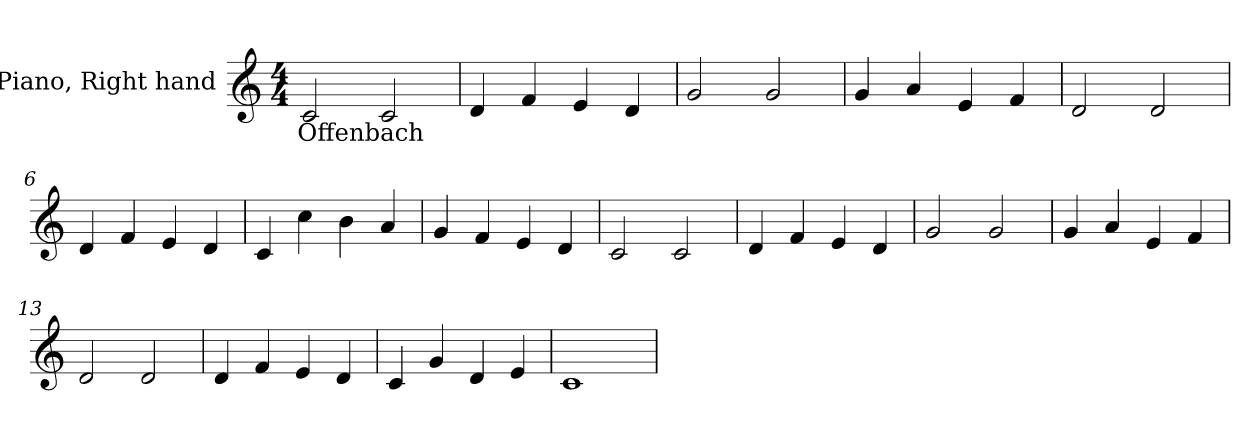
**kern	**text
*part1	*part1
*staff1	*staff1
*I"Piano, Right hand	*
*I'Pno.	*
*clefG2	*
*k[]	*
*M4/4	*
*MM250	*
=1	=1
!	!LO:LY:b
2c/	Offenbach
2c/	.
=2	=2
4d/	.
4f/	.
4e/	.
4d/	.
=3	=3
2g/	.
2g/	.
=4	=4
4g/	.
4a/	.
4e/	.
4f/	.
=5	=5
2d/	.
2d/	.
=6	=6
4d/	.
4f/	.
4e/	.
4d/	.
=7	=7
4c/	.
4cc\	.
4b\	.
4a/	.
=8	=8
4g/	.
4f/	.
4e/	.
4d/	.
=9	=9
2c/	.
2c/	.
!!LO:LB:g=z
=10	=10
4d/	.
4f/	.
4e/	.
4d/	.
=11	=11
2g/	.
2g/	.
=12	=12
4g/	.
4a/	.
4e/	.
4f/	.
=13	=13
2d/	.
2d/	.
=14	=14
4d/	.
4f/	.
4e/	.
4d/	.
=15	=15
4c/	.
4g/	.
4d/	.
4e/	.
=16	=16
1c	.
=	=
*-	*-
